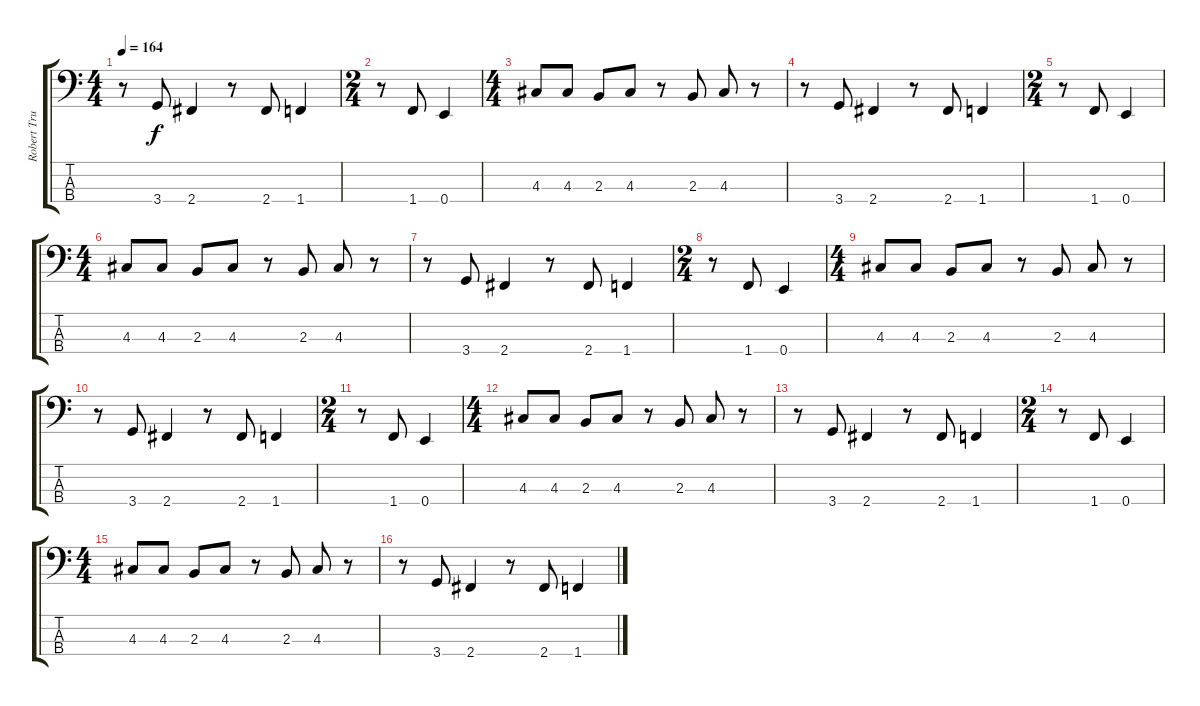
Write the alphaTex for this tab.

\track ("Robert Trujillo" "Robert Tru") {instrument electricbassfinger}
\staff {score tabs}
\tuning (G2 D2 A1 E1) {hide}
\ts (4 4)
\tempo 164
\clef f4
\ks c
r.8{dy f} 3.4.8 2.4.4 r.8 2.4.8 1.4.4 |
\ts (2 4)
r.8{volume 12} 1.4.8 0.4.4 |
\ts (4 4)
4.3.8 4.3.8 2.3.8 4.3.8 r.8 2.3.8 4.3.8 r.8 |
r.8 3.4.8 2.4.4 r.8{volume 10} 2.4.8 1.4.4 |
\ts (2 4)
r.8 1.4.8 0.4.4 |
\ts (4 4)
4.3.8 4.3.8 2.3.8 4.3.8 r.8 2.3.8 4.3.8 r.8 |
r.8{volume 8} 3.4.8 2.4.4 r.8 2.4.8 1.4.4 |
\ts (2 4)
r.8 1.4.8 0.4.4 |
\ts (4 4)
4.3.8 4.3.8 2.3.8 4.3.8 r.8{volume 6} 2.3.8 4.3.8 r.8 |
r.8 3.4.8 2.4.4 r.8 2.4.8 1.4.4 |
\ts (2 4)
r.8 1.4.8 0.4.4 |
\ts (4 4)
4.3.8{volume 4} 4.3.8 2.3.8 4.3.8 r.8 2.3.8 4.3.8 r.8 |
r.8 3.4.8 2.4.4 r.8 2.4.8 1.4.4 |
\ts (2 4)
r.8{volume 2} 1.4.8 0.4.4 |
\ts (4 4)
4.3.8 4.3.8 2.3.8 4.3.8 r.8 2.3.8 4.3.8 r.8 |
r.8 3.4.8 2.4.4 r.8{volume 0} 2.4.8 1.4.4
